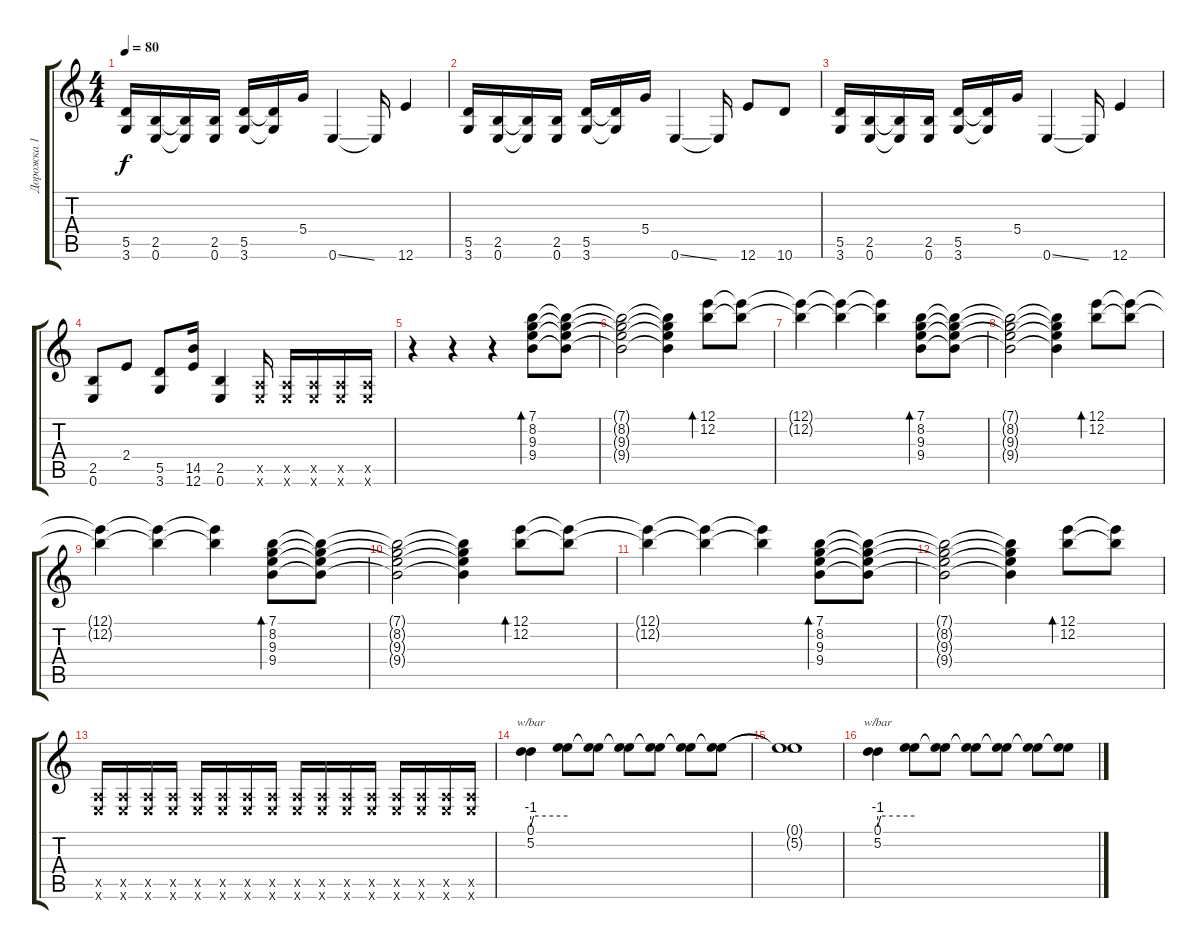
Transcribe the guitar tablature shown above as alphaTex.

\track ("Дорожка 1" "Дорожка 1") {instrument electricguitarjazz}
\staff {score tabs}
\tuning (E4 B3 G3 D3 A2 E2) {hide}
\ts (4 4)
\tempo 80
\clef g2
\ks c
(5.5 3.6).16{dy f} (2.5 0.6).16 (2.5{t} 0.6{t}).16 (2.5 0.6).16 (5.5 3.6).16 (5.5{t} 3.6{t}).16 5.4.16 0.6{ss}.4 0.6{t}.16 12.6.4 |
(5.5 3.6).16 (2.5 0.6).16 (2.5{t} 0.6{t}).16 (2.5 0.6).16 (5.5 3.6).16 (5.5{t} 3.6{t}).16 5.4.16 0.6{ss}.4 0.6{t}.16 12.6.8 10.6.8 |
(5.5 3.6).16 (2.5 0.6).16 (2.5{t} 0.6{t}).16 (2.5 0.6).16 (5.5 3.6).16 (5.5{t} 3.6{t}).16 5.4.16 0.6{ss}.4 0.6{t}.16 12.6.4 |
(2.5 0.6).8 2.4.8 (5.5 3.6).8 (14.5 12.6).16 (2.5 0.6).4 (0.5{x} 0.6{x}).16 (0.5{x} 0.6{x}).16 (0.5{x} 0.6{x}).16 (0.5{x} 0.6{x}).16 (0.5{x} 0.6{x}).16 |
r.4{instrument electricguitarjazz} r.4 r.4 (7.1 8.2 9.3 9.4).8{bd 480} (7.1{t} 8.2{t} 9.3{t} 9.4{t}).8 |
(7.1{t} 8.2{t} 9.3{t} 9.4{t}).2 (7.1{t} 8.2{t} 9.3{t} 9.4{t}).4 (12.1 12.2).8{bd 480} (12.1{t} 12.2{t}).8 |
(12.1{t} 12.2{t}).4 (12.1{t} 12.2{t}).4 (12.1{t} 12.2{t}).4 (7.1 8.2 9.3 9.4).8{bd 480} (7.1{t} 8.2{t} 9.3{t} 9.4{t}).8 |
(7.1{t} 8.2{t} 9.3{t} 9.4{t}).2 (7.1{t} 8.2{t} 9.3{t} 9.4{t}).4 (12.1 12.2).8{bd 480} (12.1{t} 12.2{t}).8 |
(12.1{t} 12.2{t}).4 (12.1{t} 12.2{t}).4 (12.1{t} 12.2{t}).4 (7.1 8.2 9.3 9.4).8{bd 480} (7.1{t} 8.2{t} 9.3{t} 9.4{t}).8 |
(7.1{t} 8.2{t} 9.3{t} 9.4{t}).2 (7.1{t} 8.2{t} 9.3{t} 9.4{t}).4 (12.1 12.2).8{bd 480} (12.1{t} 12.2{t}).8 |
(12.1{t} 12.2{t}).4 (12.1{t} 12.2{t}).4 (12.1{t} 12.2{t}).4 (7.1 8.2 9.3 9.4).8{bd 480} (7.1{t} 8.2{t} 9.3{t} 9.4{t}).8 |
(7.1{t} 8.2{t} 9.3{t} 9.4{t}).2 (7.1{t} 8.2{t} 9.3{t} 9.4{t}).4 (12.1 12.2).8{bd 480} (12.1{t} 12.2{t}).8 |
(0.5{x} 0.6{x}).16{instrument overdrivenguitar} (0.5{x} 0.6{x}).16 (0.5{x} 0.6{x}).16 (0.5{x} 0.6{x}).16 (0.5{x} 0.6{x}).16 (0.5{x} 0.6{x}).16 (0.5{x} 0.6{x}).16 (0.5{x} 0.6{x}).16 (0.5{x} 0.6{x}).16 (0.5{x} 0.6{x}).16 (0.5{x} 0.6{x}).16 (0.5{x} 0.6{x}).16 (0.5{x} 0.6{x}).16 (0.5{x} 0.6{x}).16 (0.5{x} 0.6{x}).16 (0.5{x} 0.6{x}).16 |
(0.1 5.2).4{tbe (custom default 0 -4 5 0 60 0)} (0.1{t} 5.2{t}).8 (0.1{t} 5.2{t}).8 (0.1{t} 5.2{t}).8 (0.1{t} 5.2{t}).8 (0.1{t} 5.2{t}).8 (0.1{t} 5.2{t}).8 |
(0.1{t} 5.2{t}).1 |
(0.1 5.2).4{tbe (custom default 0 -4 5 0 60 0)} (0.1{t} 5.2{t}).8 (0.1{t} 5.2{t}).8 (0.1{t} 5.2{t}).8 (0.1{t} 5.2{t}).8 (0.1{t} 5.2{t}).8 (0.1{t} 5.2{t}).8
